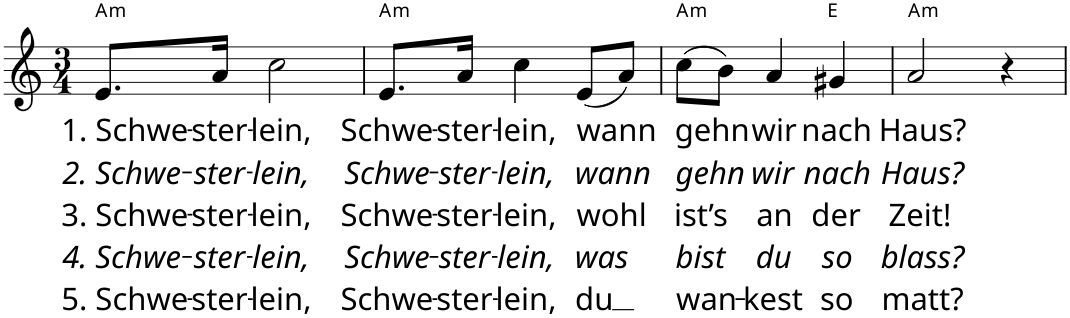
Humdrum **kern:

**kern	**text	**text	**text	**text	**text	**harte
*part1	*part1	*part1	*part1	*part1	*part1	*part1
*staff1	*staff1	*staff1	*staff1	*staff1	*staff1	*
*I"Gesang	*	*	*	*	*	*
*clefG2	*	*	*	*	*	*
*k[]	*	*	*	*	*	*
*M3/4	*	*	*	*	*	*
=1	=1	=1	=1	=1	=1	=1
!	!LO:LY:b	!LO:LY:b	!LO:LY:b	!LO:LY:b	!LO:LY:b	!LO:H:kt=m
8.e/L	1. Schwe-	2. Schwe-	3. Schwe-	4. Schwe-	5. Schwe-	A:min
!	!LO:LY:b	!LO:LY:b	!LO:LY:b	!LO:LY:b	!LO:LY:b	!
16a/Jk	-ster-	-ster-	-ster-	-ster-	-ster-	.
!	!LO:LY:b	!LO:LY:b	!LO:LY:b	!LO:LY:b	!LO:LY:b	!
2cc\	-lein,	-lein,	-lein,	-lein,	-lein,	.
=2	=2	=2	=2	=2	=2	=2
!	!LO:LY:b	!LO:LY:b	!LO:LY:b	!LO:LY:b	!LO:LY:b	!LO:H:kt=m
8.e/L	Schwe-	Schwe-	Schwe-	Schwe-	Schwe-	A:min
!	!LO:LY:b	!LO:LY:b	!LO:LY:b	!LO:LY:b	!LO:LY:b	!
16a/Jk	-ster-	-ster-	-ster-	-ster-	-ster-	.
!	!LO:LY:b	!LO:LY:b	!LO:LY:b	!LO:LY:b	!LO:LY:b	!
4cc\	-lein,	-lein,	-lein,	-lein,	-lein,	.
!	!LO:LY:b	!LO:LY:b	!LO:LY:b	!LO:LY:b	!LO:LY:b	!
(8e/L	wann	wann	wohl	was	du	.
8a/J)	.	.	.	.	.	.
=3	=3	=3	=3	=3	=3	=3
!	!LO:LY:b	!LO:LY:b	!LO:LY:b	!LO:LY:b	!LO:LY:b	!LO:H:kt=m
(8cc\L	gehn	gehn	ist’s	bist	wan-	A:min
8b\J)	.	.	.	.	.	.
!	!LO:LY:b	!LO:LY:b	!LO:LY:b	!LO:LY:b	!LO:LY:b	!
4a/	wir	wir	an	du	-kest	.
!	!LO:LY:b	!LO:LY:b	!LO:LY:b	!LO:LY:b	!LO:LY:b	!
4g#X/	nach	nach	der	so	so	E:maj
=4	=4	=4	=4	=4	=4	=4
!	!LO:LY:b	!LO:LY:b	!LO:LY:b	!LO:LY:b	!LO:LY:b	!LO:H:kt=m
2a/	Haus?	Haus?	Zeit!	blass?	matt?	A:min
4r	.	.	.	.	.	.
=	=	=	=	=	=	=
*-	*-	*-	*-	*-	*-	*-
